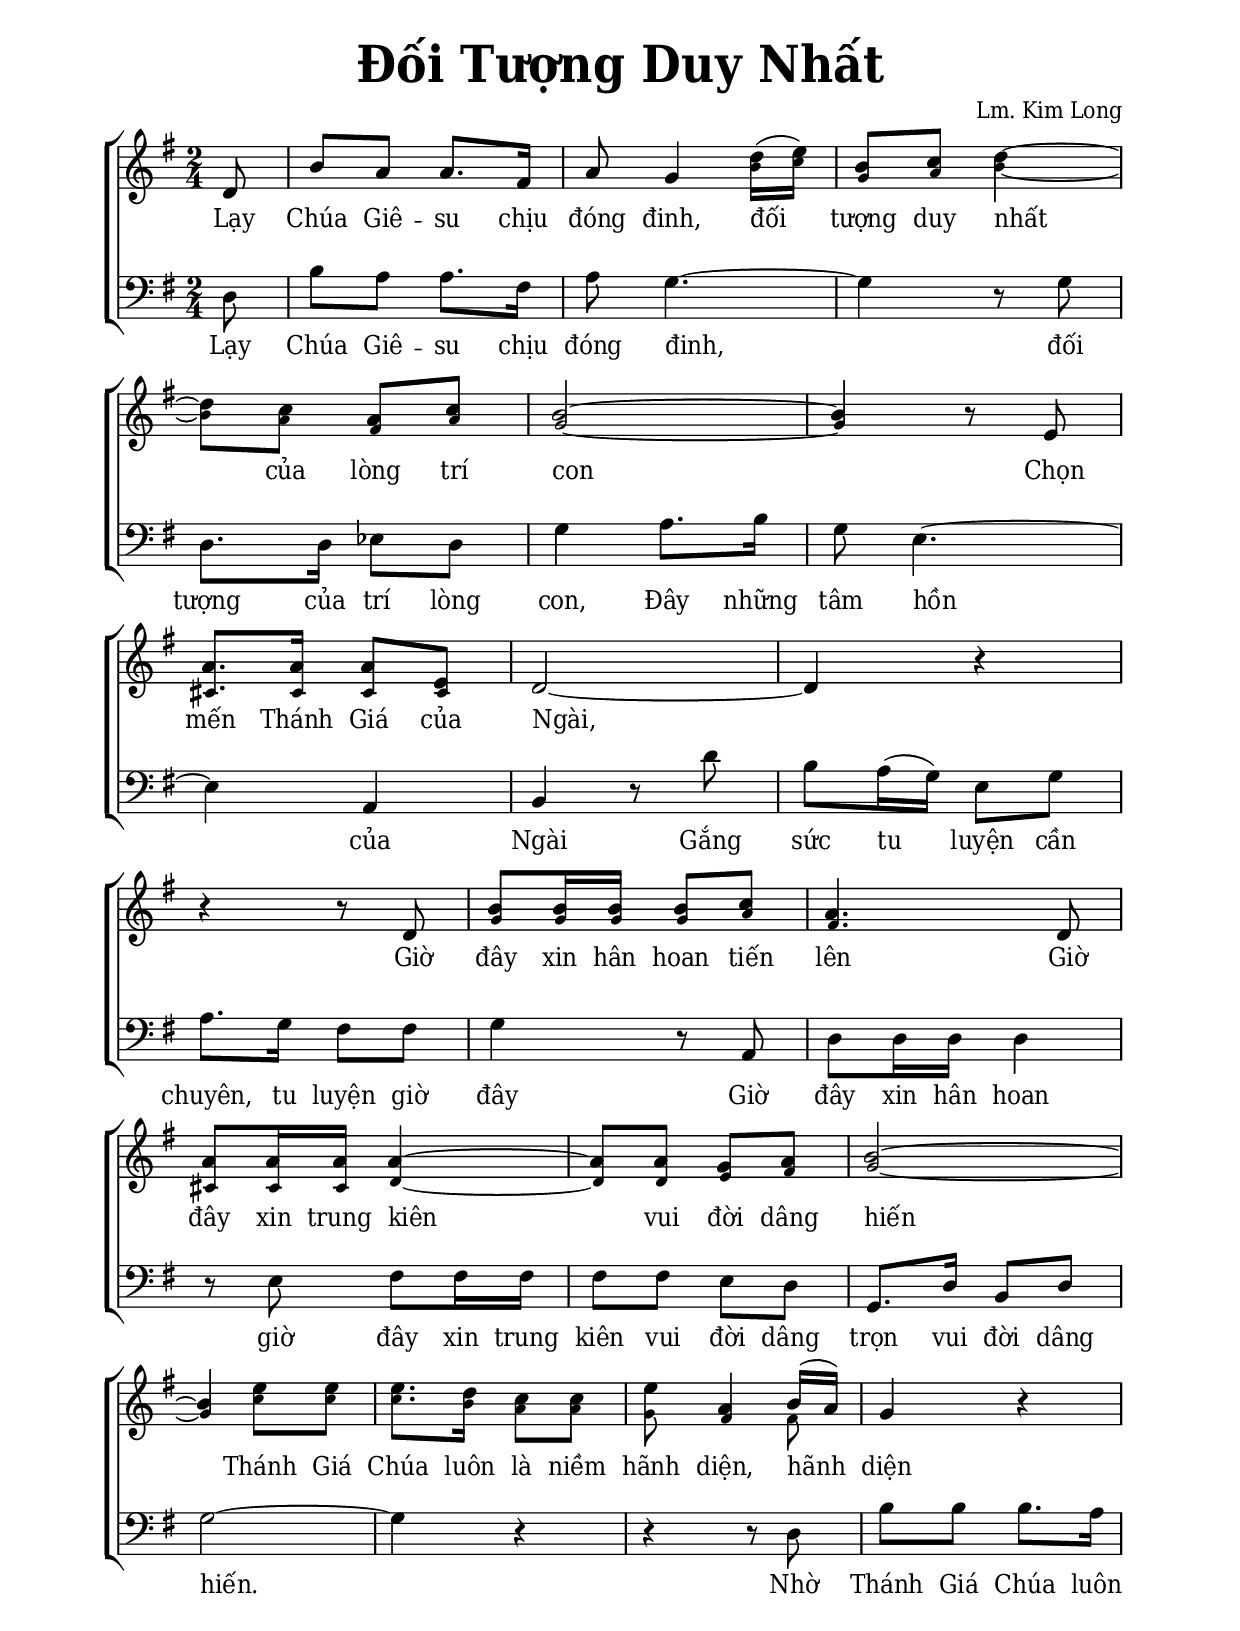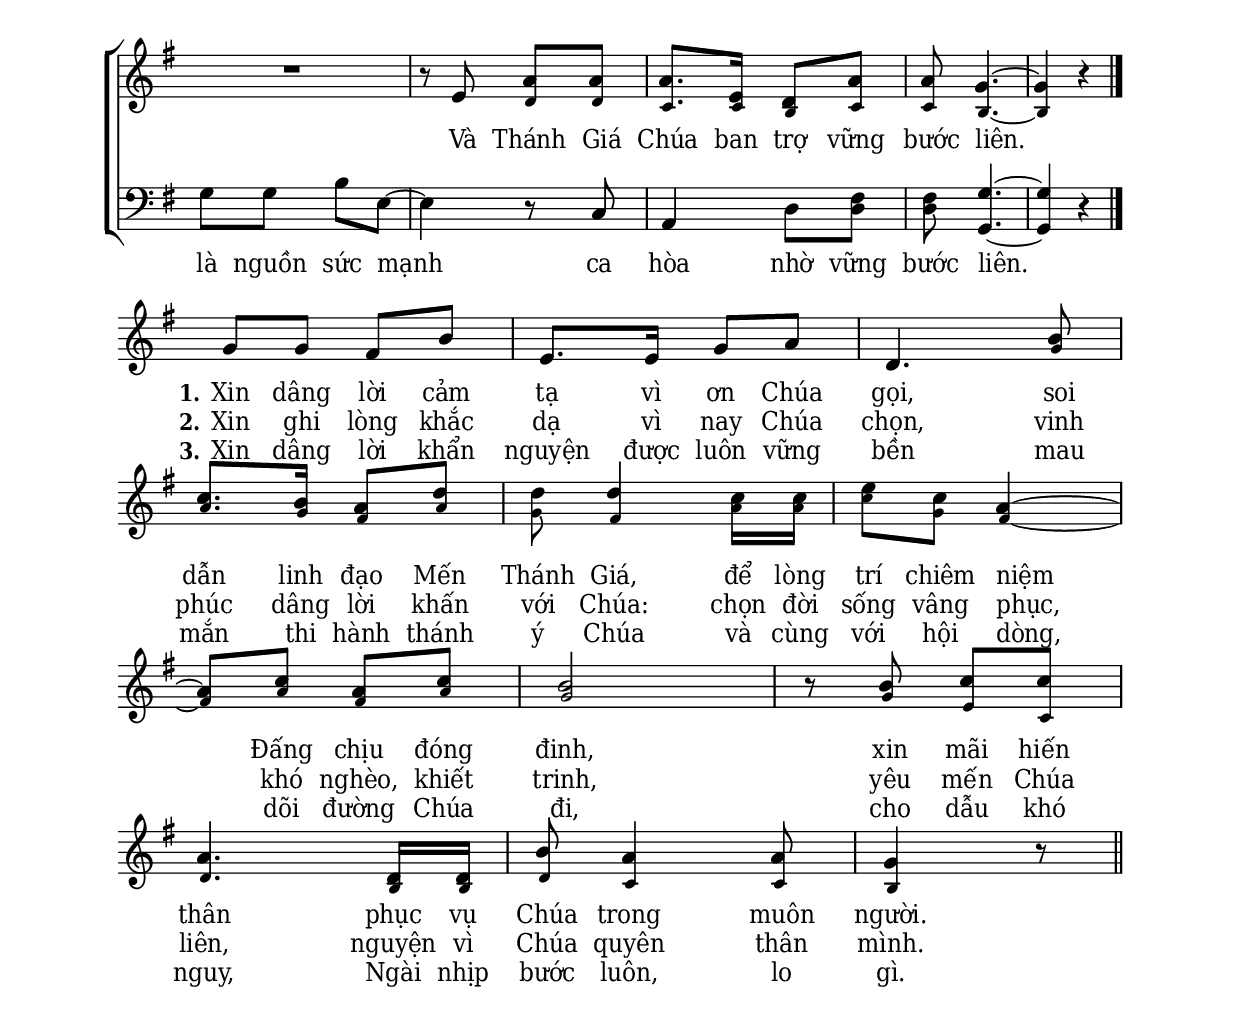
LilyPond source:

% Cài đặt chung
\version "2.22.1"
\include "english.ly"

\header {
  title = \markup { \fontsize #3 "Đối Tượng Duy Nhất" }
  composer = "Lm. Kim Long"
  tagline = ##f
}

% Nhạc điệp khúc
nhacDiepKhucSop = \relative c' {
  \partial 8 d8 |
  b' a a8. fs16 |
  a8 g4 d'16 (e) |
  b8 c d4 ~ |
  d8 c a c |
  b2 ~ |
  b4 r8 e, |
  a8. a16 a8 e |
  d2 ~ |
  d4 r |
  r r8 d |
  b'8 b16 b b8 c |
  a4. d,8 |
  a' a16 a a4 ~ |
  a8 a g a |
  b2 ~ |
  b4 e8 e |
  e8. d16 c8 c |
  e a,4 b16 (a) |
  g4 r |
  R2
  r8 e a a |
  a8. e16 d8 a' |
  a g4. ~ |
  g4 r \bar "|."
}

nhacDiepKhucAlto = \relative c' {
  \partial 8 d8 |
  b' a a8. fs16 |
  a8 g4 b16 (c) |
  g8 a b4 ~ |
  b8 a fs a |
  g2 ~ |
  g4 r8 e |
  cs8. cs16 cs8 cs |
  d2 ~ |
  d4 r |
  r r8 d |
  g8 g16 g g8 a |
  fs4. d8 |
  cs cs16 cs d4 ~ |
  d8 d e fs |
  g2 ~ |
  g4 c8 c |
  c8. b16 a8 a |
  g fs4 fs8 |
  g4 r |
  R2
  r8 e d d |
  c8. c16 b8 c |
  c b4. ~ |
  b4 r
}

nhacDiepKhucBas = \relative c {
  d8 |
  b' a a8. fs16 |
  a8 g4. ~ |
  g4 r8 g |
  d8. d16 ef8 d |
  g4 a8. b16 |
  g8 e4. ~ |
  e4 a, |
  b r8 d' |
  b a16 (g) e8 g |
  a8. g16 fs8 fs |
  g4 r8 a, |
  d8 d16 d d4 |
  r8 e fs fs16 fs |
  fs8 fs e d |
  g,8. d'16 b8 d 
  g2 ~ |
  g4 r |
  r r8 d |
  b' b b8. a16 |
  g8 g b e, ~ |
  e4 r8 c |
  a4 d8 <fs d> |
  <fs d> <g g,>4. ~ |
  <g g,>4 r
}

nhacPhienKhucSop = \relative c'' {
  g8 g fs b |
  e,8. e16 g8 a |
  d,4. b'8 |
  c8. b16 a8 d |
  d d4 c16 c |
  e8 c a4 ~ |
  a8 c a c |
  b2 |
  r8 b8 c c |
  a4. d,16 d |
  b'8 a4 a8 |
  g4 r8 \bar "||"
}

nhacPhienKhucBas = \relative c' {
  \skip 2
  \skip 2
  d4. g8 |
  a8. g16 fs8 a |
  g fs4 a16 a |
  c8 g fs4 ~ |
  fs8 a fs a |
  g2 |
  r8 g e c |
  d4. b16 b |
  d8 c4 c8 |
  b4 r8
}

% Lời điệp khúc
loiDiepKhucSop = \lyricmode {
  Lạy Chúa Giê -- su chịu đóng đinh,
  đối tượng duy nhất của lòng trí con
  Chọn mến Thánh Giá của Ngài,
  Giờ đây xin hân hoan tiến lên
  Giờ đây xin trung kiên vui đời dâng hiến
  Thánh Giá Chúa luôn là niềm hãnh diện, hãnh diện
  Và Thánh Giá Chúa ban trợ vững bước liên.
}

loiDiepKhucBas = \lyricmode {
  Lạy Chúa Giê -- su chịu đóng đinh,
  đối tượng của trí lòng con,
  Đây những tâm hồn của Ngài
  Gắng sức tu luyện cần chuyên,
  tu luyện giờ đây
  Giờ đây xin hân hoan
  giờ đây xin trung kiên vui đời dâng trọn
  vui đời dâng hiến.
  Nhờ Thánh Giá Chúa luôn là nguồn sức mạnh
  ca hòa nhờ vững bước liên.
}

% Lời phiên khúc
loiPhienKhucSopMot = \lyricmode {
  \set stanza = #"1."
  Xin dâng lời cảm tạ vì ơn Chúa gọi,
  soi dẫn linh đạo Mến Thánh Giá,
  để lòng trí chiêm niệm Đấng chịu đóng đinh,
  xin mãi hiến thân phục vụ Chúa trong muôn người.
}

loiPhienKhucSopHai = \lyricmode {
  \set stanza = #"2."
  Xin ghi lòng khắc dạ vì nay Chúa chọn,
  vinh phúc dâng lời khấn với Chúa:
  chọn đời sống vâng phục, khó nghèo, khiết trinh,
  yêu mến Chúa liên,
  nguyện vì Chúa quyên thân mình.
}

loiPhienKhucSopBa = \lyricmode {
  \set stanza = #"3."
  Xin dâng lời khẩn nguyện được luôn vững bền
  mau mắn thi hành thánh ý Chúa
  và cùng với hội dòng,
  dõi đường Chúa đi,
  cho dẫu khó nguy, Ngài nhịp bước luôn, lo gì.
}

% Dàn trang
\paper {
  #(set-paper-size "a4")
  top-margin = 15\mm
  bottom-margin = 15\mm
  left-margin = 20\mm
  right-margin = 20\mm
  indent = #0
  #(define fonts
    (make-pango-font-tree
      "Deja Vu Serif Condensed"
      "Deja Vu Serif Condensed"
      "Deja Vu Serif Condensed"
      (/ 20 20)))
  %page-count = #1
  print-page-number = #f
  system-system-spacing = #'((basic-distance . 15))
  %score-system-spacing = #'((basic-distance . 15))
}

TongNhip = {
  \key g \major \time 2/4
  \set Timing.beamExceptions = #'()
  \set Timing.baseMoment = #(ly:make-moment 1/4)
}

% Đổi kích thước nốt cho bè phụ
notBePhu =
#(define-music-function (font-size music) (number? ly:music?)
   (for-some-music
     (lambda (m)
       (if (music-is-of-type? m 'rhythmic-event)
           (begin
             (set! (ly:music-property m 'tweaks)
                   (cons `(font-size . ,font-size)
                         (ly:music-property m 'tweaks)))
             #t)
           #f))
     music)
   music)

\score {
  \new ChoirStaff \with {
    \override StaffGrouper.staff-staff-spacing = #'(
                            (basic-distance . 14)
                            (padding . 1))
  }
  <<
    \new Staff \with {
        printPartCombineTexts = ##f
      }
      <<
      \new Voice \TongNhip \partCombine
        \nhacDiepKhucSop
        \notBePhu -2 { \nhacDiepKhucAlto }
      \new NullVoice = nhacThamChieuAlto \nhacDiepKhucSop
      \new Lyrics \lyricsto nhacThamChieuAlto \loiDiepKhucSop
      >>
    \new Staff <<
        \clef "bass"
        \new Voice = beBas {
          \TongNhip \nhacDiepKhucBas
        }
        \new Lyrics = "hatLanMot" \lyricsto beBas \loiDiepKhucBas
    >>
  >>
  \layout {
    %\override Lyrics.LyricText.font-size = #+2
    \override Lyrics.LyricSpace.minimum-distance = #1.5
    \override Score.BarNumber.break-visibility = ##(#f #f #f)
    \override Score.SpacingSpanner.uniform-stretching = ##t
  }
}

\score {
  \new ChoirStaff <<
    \new Staff = diepKhuc \with {
        \consists "Merge_rests_engraver"
        printPartCombineTexts = ##f
      }
      <<
     \new Voice = "beSop" { \TongNhip \partCombine 
          \nhacPhienKhucSop
          \notBePhu -2 { \nhacPhienKhucBas } }
        \new NullVoice = nhacThamChieuPhienKhucSop \nhacPhienKhucSop
        \new Lyrics \with {
          \override VerticalAxisGroup.
            nonstaff-relatedstaff-spacing.padding = #1.5
        }
        \lyricsto nhacThamChieuPhienKhucSop \loiPhienKhucSopMot
        \new Lyrics \lyricsto nhacThamChieuPhienKhucSop \loiPhienKhucSopHai
        \new Lyrics \lyricsto nhacThamChieuPhienKhucSop \loiPhienKhucSopBa
      >>
  >>
  \layout {
    %\override Lyrics.LyricText.font-size = #+2
    \override Staff.TimeSignature.transparent = ##t
    \override Lyrics.LyricSpace.minimum-distance = #1.5
    \override Score.BarNumber.break-visibility = ##(#f #f #f)
  }
}
